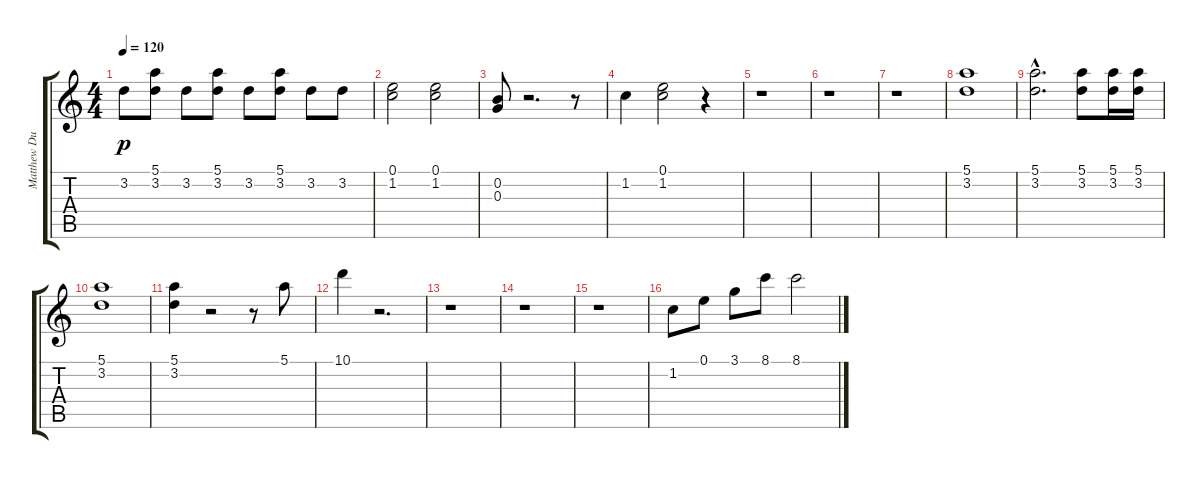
\track ("Matthew Dufek" "Matthew Du") {instrument acousticguitarnylon}
\staff {score tabs}
\tuning (E4 B3 G3 D3 A2 E2) {hide}
\ts (4 4)
\tempo 120
\clef g2
\ks c
3.2.8{dy p} (5.1 3.2).8 3.2.8 (5.1 3.2).8 3.2.8 (5.1 3.2).8 3.2.8 3.2.8 |
(0.1 1.2).2 (0.1 1.2).2 |
(0.2 0.3).8 r.2{d} r.8 |
1.2.4 (0.1 1.2).2 r.4 |
r.1 |
r.1 |
r.1 |
(5.1 3.2).1 |
(5.1{hac} 3.2{hac}).2{d} (5.1 3.2).8 (5.1 3.2).16 (5.1 3.2).16 |
(5.1 3.2).1 |
(5.1 3.2).4 r.2 r.8 5.1.8 |
10.1.4 r.2{d} |
r.1 |
r.1 |
r.1 |
1.2.8 0.1.8 3.1.8 8.1.8 8.1.2
